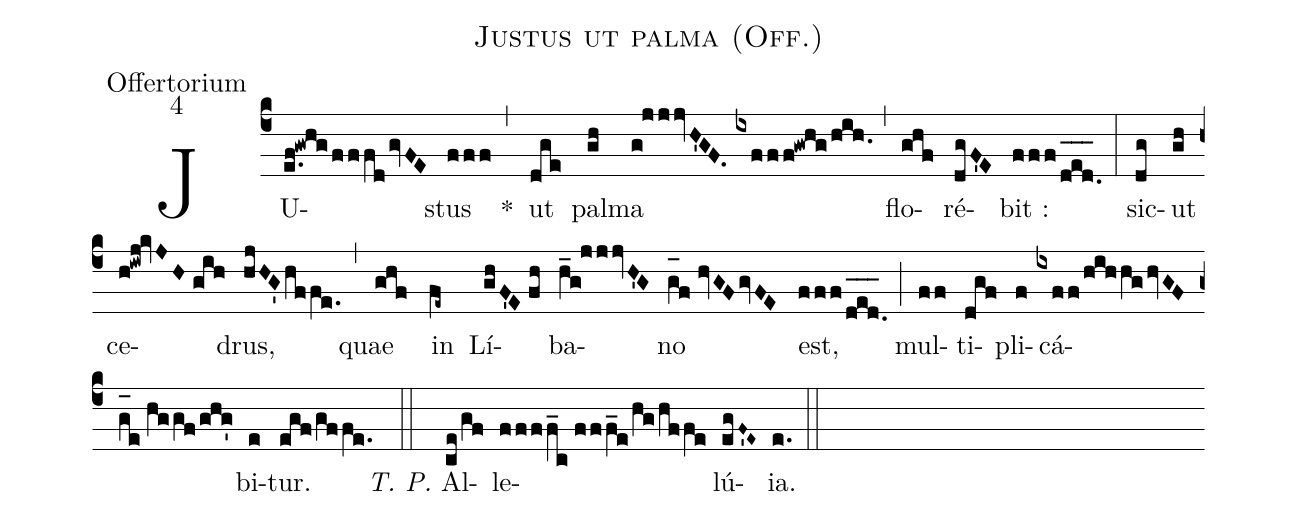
name:Justus ut palma (Off.);
office-part:Offertorium;
mode:4;
%%
(c4) JU(e.f!gwhgfffdgvFE)stus(fff) <clear>*(,) ut(dge) pal(gh)ma(g!jjjvH'GF.//ixfff!gwhg/hih.) (,) flo(ghf)ré(dgF'E)bit :(fff/d_[oh:h]e_[oh:h]d._[oh:h]) (:) sic(dg)ut(gh) ce(h!iwj!kvJH//gih)drus,(hjHG'hffe.) (,) quae(ghf) in(fe~) Lí(ghF'E//fh)ba(h_g!jjjvH'G)no(g_[oh:h]f//hvGFgvFE) est,(fff/d_[oh:h]e_[oh:h]d._[oh:h]) (;) mul(ff)ti(dgf)pli(f)cá(ixff/hihhghvGFg_[oh:h]e//hggf/ghg')bi(e)tur.(egf/gffe.) (::) <i>T. P.</i> Al(ce/gf)le(ffff_c//fff_e/hg/hffe)lú(egF~'E~){ia}.(e.) (::)
